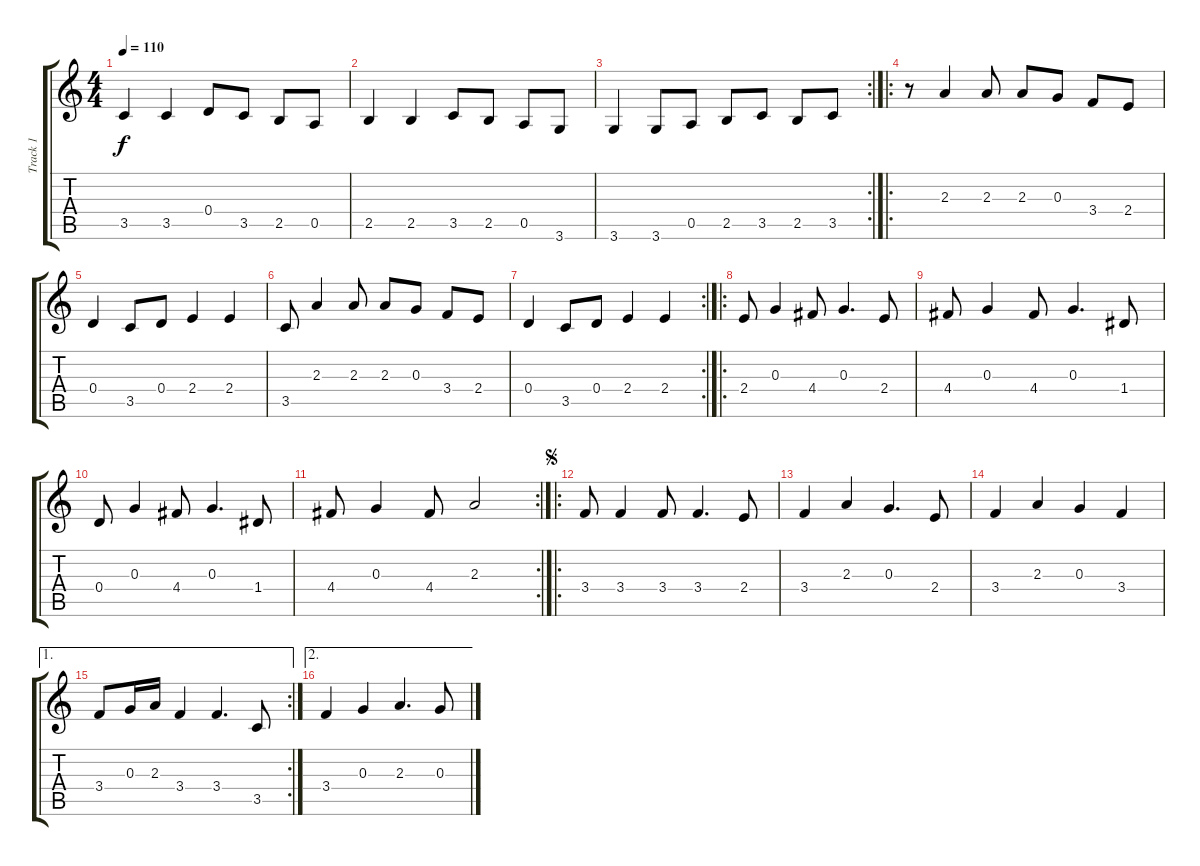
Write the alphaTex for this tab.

\track ("Track 1" "Track 1") {instrument acousticguitarsteel}
\staff {score tabs}
\tuning (E4 B3 G3 D3 A2 E2) {hide}
\ts (4 4)
\tempo 110
\clef g2
\ks c
3.5.4{dy f} 3.5.4 0.4.8 3.5.8 2.5.8 0.5.8 |
2.5.4 2.5.4 3.5.8 2.5.8 0.5.8 3.6.8 |
\rc 2
3.6.4 3.6.8 0.5.8 2.5.8 3.5.8 2.5.8 3.5.8 |
\ro
r.8 2.3.4 2.3.8 2.3.8 0.3.8 3.4.8 2.4.8 |
0.4.4 3.5.8 0.4.8 2.4.4 2.4.4 |
3.5.8 2.3.4 2.3.8 2.3.8 0.3.8 3.4.8 2.4.8 |
\rc 2
0.4.4 3.5.8 0.4.8 2.4.4 2.4.4 |
\ro
2.4.8 0.3.4 4.4.8 0.3.4{d} 2.4.8 |
4.4.8 0.3.4 4.4.8 0.3.4{d} 1.4.8 |
0.4.8 0.3.4 4.4.8 0.3.4{d} 1.4.8 |
\rc 2
4.4.8 0.3.4 4.4.8 2.3.2 |
\ro
\jump segno
3.4.8 3.4.4 3.4.8 3.4.4{d} 2.4.8 |
3.4.4 2.3.4 0.3.4{d} 2.4.8 |
3.4.4 2.3.4 0.3.4 3.4.4 |
\ae 1
\rc 2
3.4.8 0.3.16 2.3.16 3.4.4 3.4.4{d} 3.5.8 |
\ae 2
3.4.4 0.3.4 2.3.4{d} 0.3.8
